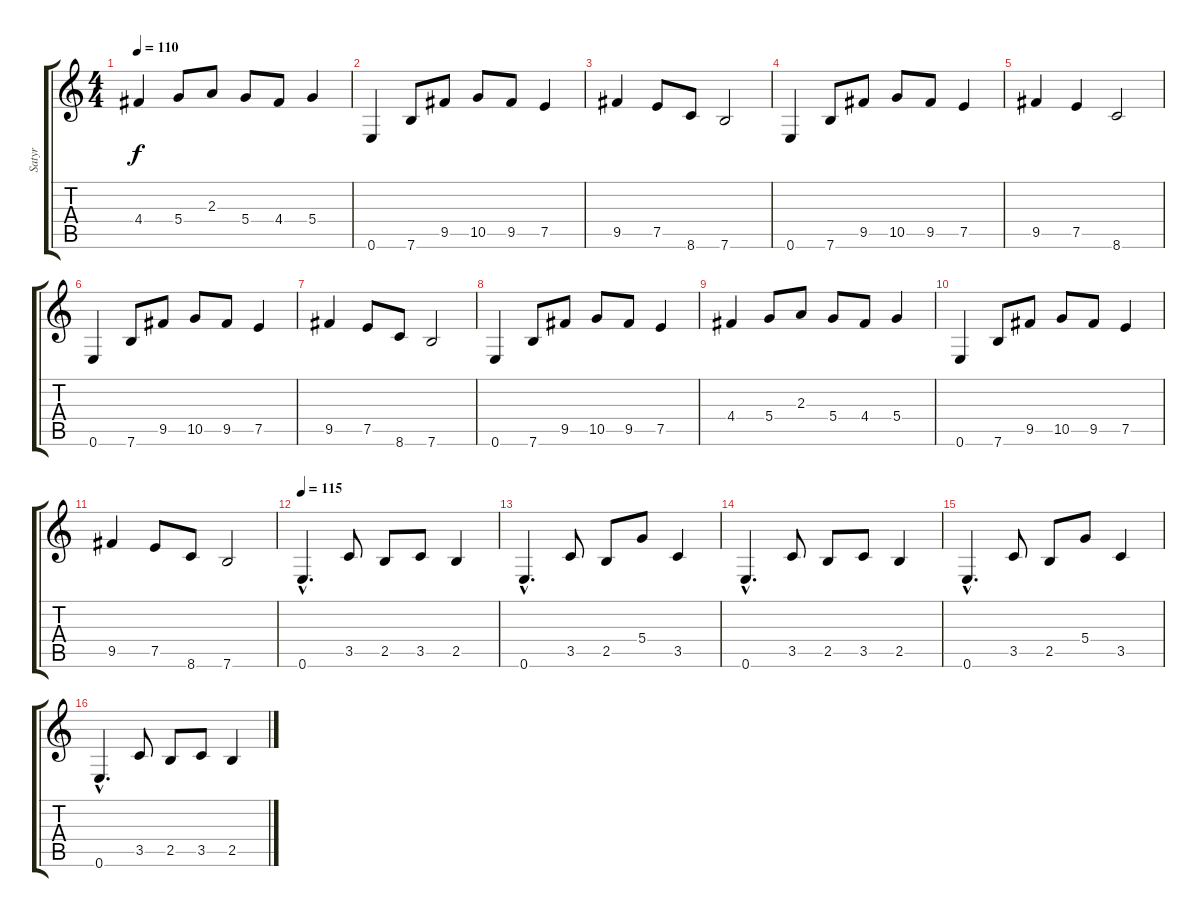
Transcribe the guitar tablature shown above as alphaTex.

\track ("Satyr" "Satyr") {instrument overdrivenguitar}
\staff {score tabs}
\tuning (E4 B3 G3 D3 A2 E2) {hide}
\ts (4 4)
\tempo 110
\clef g2
\ks c
4.4.4{dy f} 5.4.8 2.3.8 5.4.8 4.4.8 5.4.4 |
0.6.4 7.6.8 9.5.8 10.5.8 9.5.8 7.5.4 |
9.5.4 7.5.8 8.6.8 7.6.2 |
0.6.4 7.6.8 9.5.8 10.5.8 9.5.8 7.5.4 |
9.5.4 7.5.4 8.6.2 |
0.6.4 7.6.8 9.5.8 10.5.8 9.5.8 7.5.4 |
9.5.4 7.5.8 8.6.8 7.6.2 |
0.6.4 7.6.8 9.5.8 10.5.8 9.5.8 7.5.4 |
4.4.4 5.4.8 2.3.8 5.4.8 4.4.8 5.4.4 |
0.6.4 7.6.8 9.5.8 10.5.8 9.5.8 7.5.4 |
9.5.4 7.5.8 8.6.8 7.6.2 |
\tempo 115
0.6{hac}.4{d} 3.5.8 2.5.8 3.5.8 2.5.4 |
0.6{hac}.4{d} 3.5.8 2.5.8 5.4.8 3.5.4 |
0.6{hac}.4{d} 3.5.8 2.5.8 3.5.8 2.5.4 |
0.6{hac}.4{d} 3.5.8 2.5.8 5.4.8 3.5.4 |
0.6{hac}.4{d} 3.5.8 2.5.8 3.5.8 2.5.4
